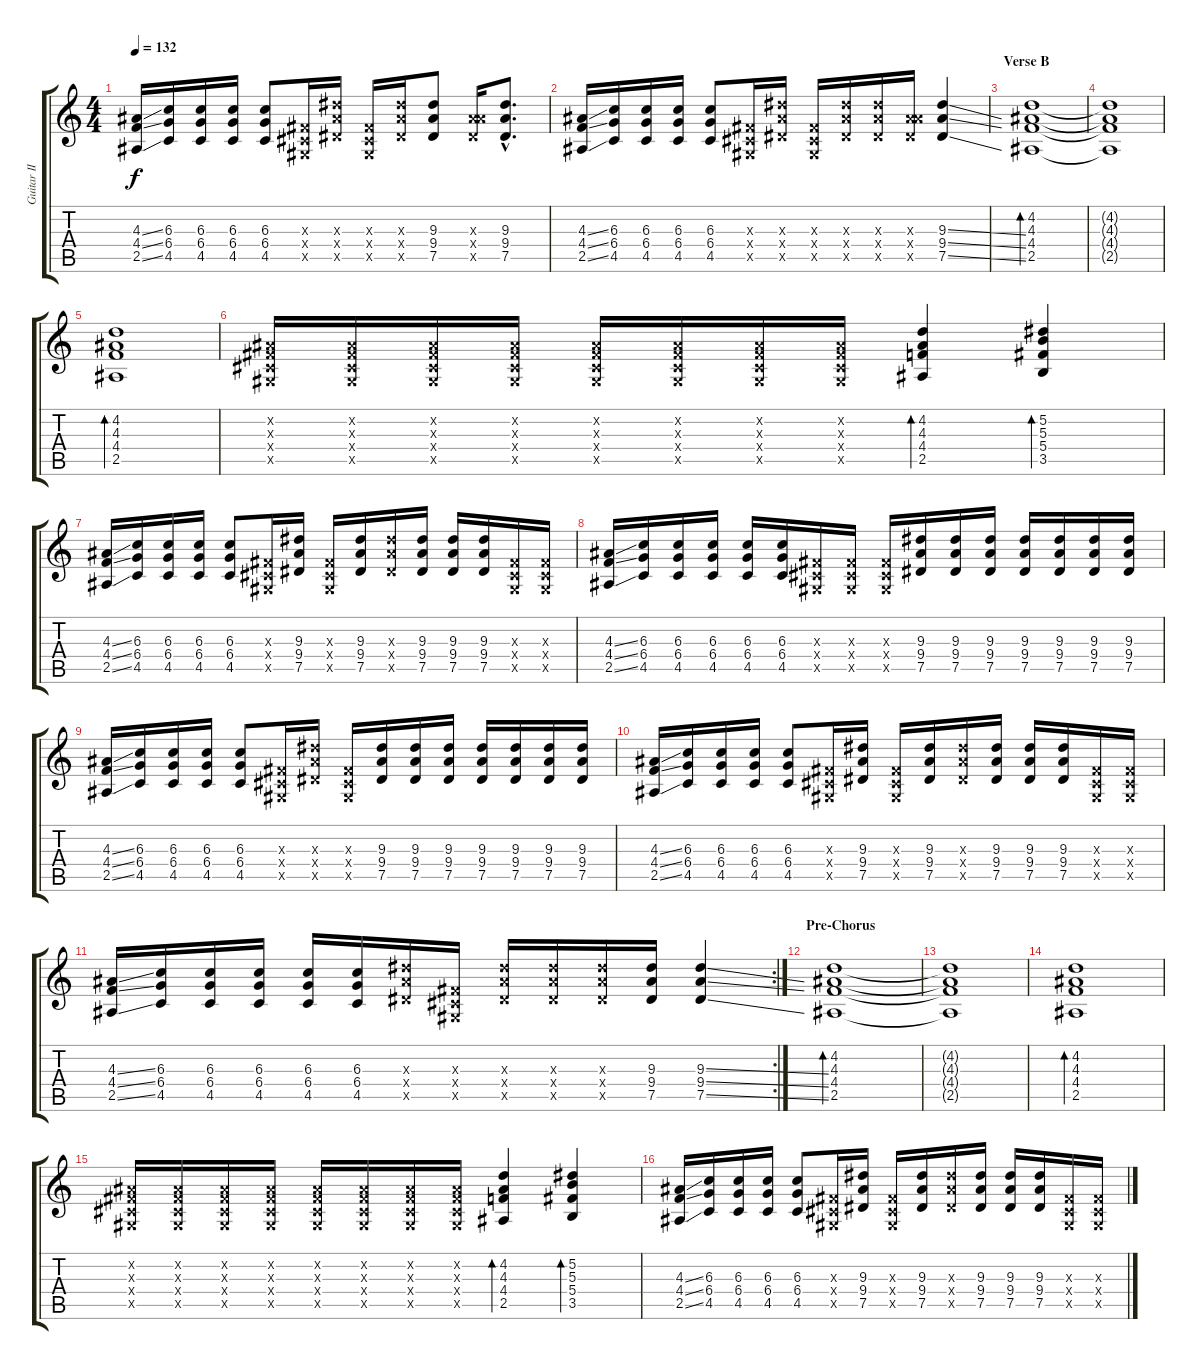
\track ("Guitar II" "Guitar II") {instrument distortionguitar}
\staff {score tabs}
\tuning (Eb4 Bb3 Gb3 Db3 Ab2 Eb2) {hide}
\ts (4 4)
\tempo 132
\clef g2
\ks c
(4.3{ss} 4.4{ss} 2.5{ss}).16{dy f} (6.3 6.4 4.5).16 (6.3 6.4 4.5).16 (6.3 6.4 4.5).16 (6.3 6.4 4.5).8 (0.3{x} 0.4{x} 0.5{x}).16 (9.3{x} 9.4{x} 7.5{x}).16 (0.3{x} 0.4{x} 0.5{x}).16 (9.3{x} 9.4{x} 7.5{x}).16 (9.3 9.4 7.5).8 (4.3{x} 9.4{x} 7.5{x}).16 (9.3{hac} 9.4{hac} 7.5{hac}).8{d} |
(4.3{ss} 4.4{ss} 2.5{ss}).16 (6.3 6.4 4.5).16 (6.3 6.4 4.5).16 (6.3 6.4 4.5).16 (6.3 6.4 4.5).8 (0.3{x} 0.4{x} 0.5{x}).16 (9.3{x} 9.4{x} 7.5{x}).16 (0.3{x} 0.4{x} 0.5{x}).16 (9.3{x} 9.4{x} 7.5{x}).16 (9.3{x} 9.4{x} 7.5{x}).16 (4.3{x} 9.4{x} 7.5{x}).16 (9.3{ss} 9.4{ss} 7.5{ss}).4 |
\section ("" "Verse B")
(4.2 4.3 4.4 2.5).1{bd 240} |
(4.2{t} 4.3{t} 4.4{t} 2.5{t}).1 |
(4.2 4.3 4.4 2.5).1{bd 60} |
(0.2{x} 0.3{x} 0.4{x} 0.5{x}).16 (0.2{x} 0.3{x} 0.4{x} 0.5{x}).16 (0.2{x} 0.3{x} 0.4{x} 0.5{x}).16 (0.2{x} 0.3{x} 0.4{x} 0.5{x}).16 (0.2{x} 0.3{x} 0.4{x} 0.5{x}).16 (0.2{x} 0.3{x} 0.4{x} 0.5{x}).16 (0.2{x} 0.3{x} 0.4{x} 0.5{x}).16 (0.2{x} 0.3{x} 0.4{x} 0.5{x}).16 (4.2 4.3 4.4 2.5).4{bd 120} (5.2 5.3 5.4 3.5).4{bd 120} |
(4.3{ss} 4.4{ss} 2.5{ss}).16 (6.3 6.4 4.5).16 (6.3 6.4 4.5).16 (6.3 6.4 4.5).16 (6.3 6.4 4.5).8 (0.3{x} 0.4{x} 0.5{x}).16 (9.3 9.4 7.5).16 (0.3{x} 0.4{x} 0.5{x}).16 (9.3 9.4 7.5).16 (9.3{x} 9.4{x} 7.5{x}).16 (9.3 9.4 7.5).16 (9.3 9.4 7.5).16 (9.3 9.4 7.5).16 (0.3{x} 0.4{x} 0.5{x}).16 (0.3{x} 0.4{x} 0.5{x}).16 |
(4.3{ss} 4.4{ss} 2.5{ss}).16 (6.3 6.4 4.5).16 (6.3 6.4 4.5).16 (6.3 6.4 4.5).16 (6.3 6.4 4.5).16 (6.3 6.4 4.5).16 (0.3{x} 0.4{x} 0.5{x}).16 (0.3{x} 0.4{x} 0.5{x}).16 (0.3{x} 0.4{x} 0.5{x}).16 (9.3 9.4 7.5).16 (9.3 9.4 7.5).16 (9.3 9.4 7.5).16 (9.3 9.4 7.5).16 (9.3 9.4 7.5).16 (9.3 9.4 7.5).16 (9.3 9.4 7.5).16 |
(4.3{ss} 4.4{ss} 2.5{ss}).16 (6.3 6.4 4.5).16 (6.3 6.4 4.5).16 (6.3 6.4 4.5).16 (6.3 6.4 4.5).8 (0.3{x} 0.4{x} 0.5{x}).16 (9.3{x} 9.4{x} 7.5{x}).16 (0.3{x} 0.4{x} 0.5{x}).16 (9.3 9.4 7.5).16 (9.3 9.4 7.5).16 (9.3 9.4 7.5).16 (9.3 9.4 7.5).16 (9.3 9.4 7.5).16 (9.3 9.4 7.5).16 (9.3 9.4 7.5).16 |
(4.3{ss} 4.4{ss} 2.5{ss}).16 (6.3 6.4 4.5).16 (6.3 6.4 4.5).16 (6.3 6.4 4.5).16 (6.3 6.4 4.5).8 (0.3{x} 0.4{x} 0.5{x}).16 (9.3 9.4 7.5).16 (0.3{x} 0.4{x} 0.5{x}).16 (9.3 9.4 7.5).16 (9.3{x} 9.4{x} 7.5{x}).16 (9.3 9.4 7.5).16 (9.3 9.4 7.5).16 (9.3 9.4 7.5).16 (0.3{x} 0.4{x} 0.5{x}).16 (0.3{x} 0.4{x} 0.5{x}).16 |
\rc 2
(4.3{ss} 4.4{ss} 2.5{ss}).16 (6.3 6.4 4.5).16 (6.3 6.4 4.5).16 (6.3 6.4 4.5).16 (6.3 6.4 4.5).16 (6.3 6.4 4.5).16 (9.3{x} 9.4{x} 7.5{x}).16 (0.3{x} 0.4{x} 0.5{x}).16 (9.3{x} 9.4{x} 7.5{x}).16 (9.3{x} 9.4{x} 7.5{x}).16 (9.3{x} 9.4{x} 7.5{x}).16 (9.3 9.4 7.5).16 (9.3{ss} 9.4{ss} 7.5{ss}).4 |
\section ("" "Pre-Chorus")
(4.2 4.3 4.4 2.5).1{bd 120} |
(4.2{t} 4.3{t} 4.4{t} 2.5{t}).1 |
(4.2 4.3 4.4 2.5).1{bd 60} |
(0.2{x} 0.3{x} 0.4{x} 0.5{x}).16 (0.2{x} 0.3{x} 0.4{x} 0.5{x}).16 (0.2{x} 0.3{x} 0.4{x} 0.5{x}).16 (0.2{x} 0.3{x} 0.4{x} 0.5{x}).16 (0.2{x} 0.3{x} 0.4{x} 0.5{x}).16 (0.2{x} 0.3{x} 0.4{x} 0.5{x}).16 (0.2{x} 0.3{x} 0.4{x} 0.5{x}).16 (0.2{x} 0.3{x} 0.4{x} 0.5{x}).16 (4.2 4.3 4.4 2.5).4{bd 60} (5.2 5.3 5.4 3.5).4{bd 60} |
(4.3{ss} 4.4{ss} 2.5{ss}).16 (6.3 6.4 4.5).16 (6.3 6.4 4.5).16 (6.3 6.4 4.5).16 (6.3 6.4 4.5).8 (0.3{x} 0.4{x} 0.5{x}).16 (9.3 9.4 7.5).16 (0.3{x} 0.4{x} 0.5{x}).16 (9.3 9.4 7.5).16 (9.3{x} 9.4{x} 7.5{x}).16 (9.3 9.4 7.5).16 (9.3 9.4 7.5).16 (9.3 9.4 7.5).16 (0.3{x} 0.4{x} 0.5{x}).16 (0.3{x} 0.4{x} 0.5{x}).16
